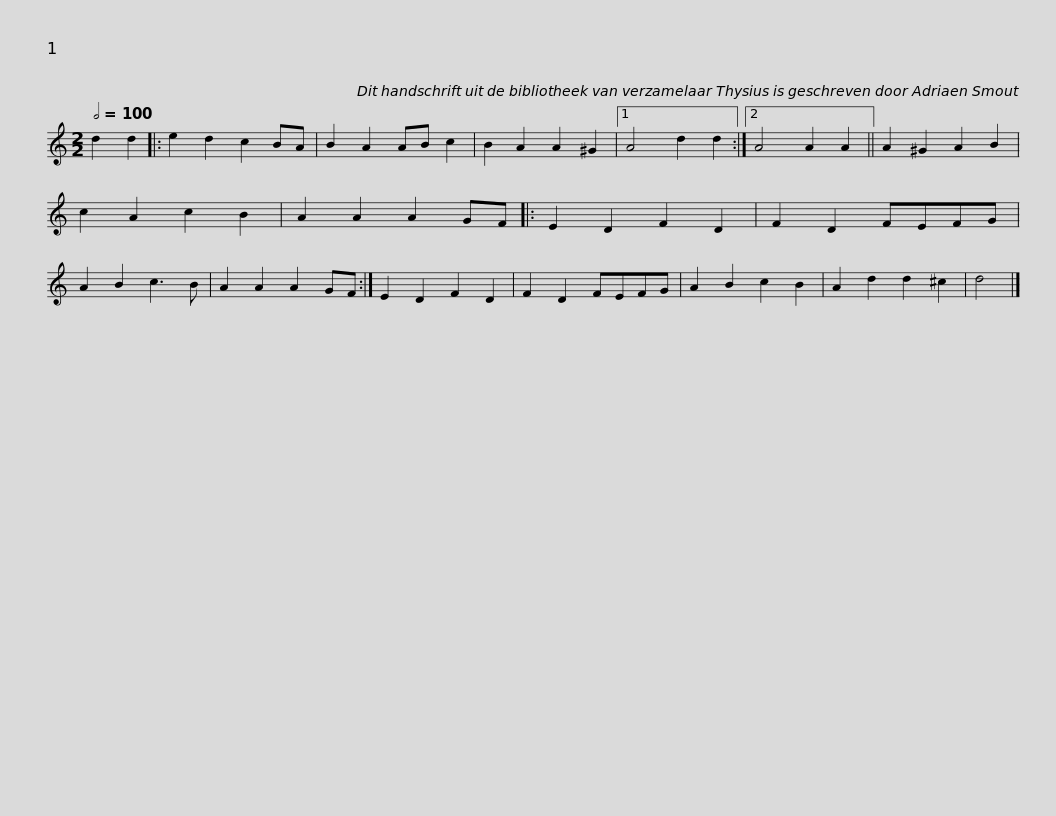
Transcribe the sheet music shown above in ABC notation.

X:1
L:1/8
Q:1/2=100
M:2/2
I:linebreak $
K:C
V:1 treble
V:1
 d2 d2 |: e2 d2 c2 BA | B2 A2 AB c2 | B2 A2 A2 ^G2 |1 A4 d2 d2 :|2 %5
 A4 A2 A2 ||$ A2 ^G2 A2 B2 | c2 A2 c2 B2 | A2 A2 A2 GF |:$ E2 D2 F2 D2 | %10
 F2 D2 FEFG | A2 B2 c3 B | A2 A2 A2 GF :|$ E2 D2 F2 D2 | F2 D2 FEFG | %15
 A2 B2 c2 B2 | A2 d2 d2 ^c2 | d4 |] %18
